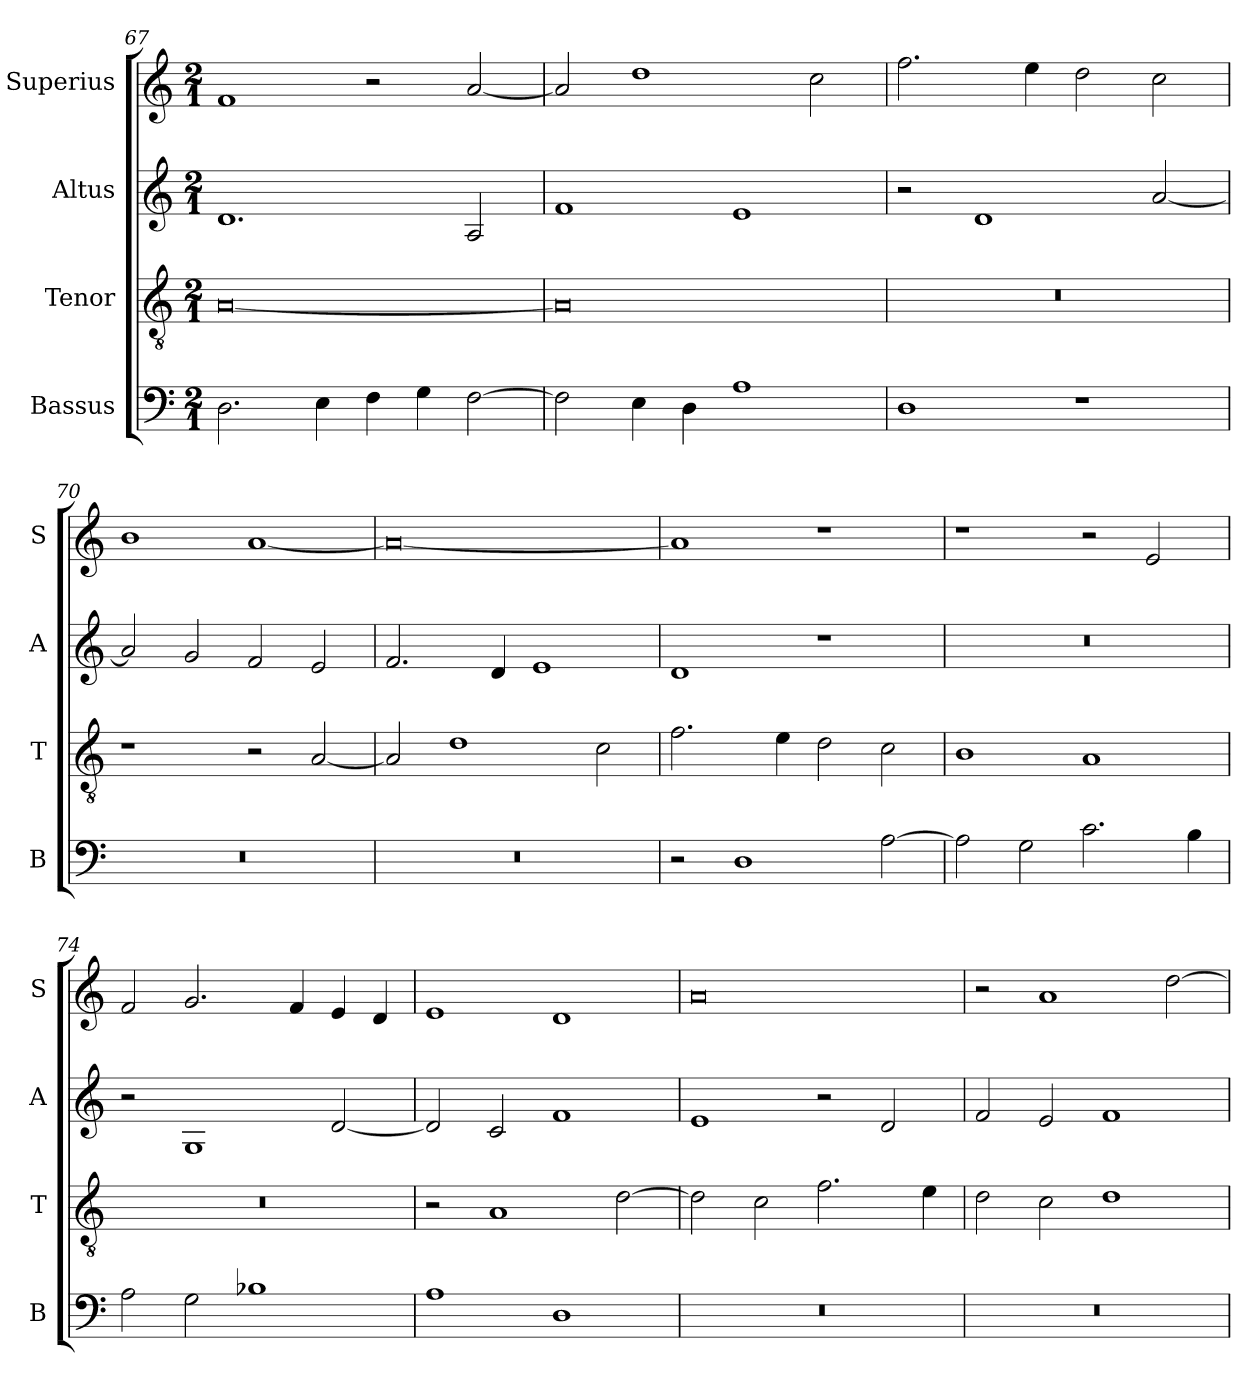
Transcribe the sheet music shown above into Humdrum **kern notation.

**kern	**kern	**kern	**kern
*part4	*part3	*part2	*part1
*staff4	*staff3	*staff2	*staff1
*I"Bassus	*I"Tenor	*I"Altus	*I"Superius
*I'B	*I'T	*I'A	*I'S
*clefF4	*clefGv2	*clefG2	*clefG2
*k[]	*k[]	*k[]	*k[]
*M2/1	*M2/1	*M2/1	*M2/1
=67	=67	=67	=67
2.D\	[0A	1.d	1f
4E\	.	.	.
4F\	.	.	2r
4G\	.	.	.
[2F\	.	2A/	[2a/
=68	=68	=68	=68
2F\]	0A]	1f	2a/]
4E\	.	.	1dd
4D\	.	.	.
1A	.	1e	.
.	.	.	2cc\
=69	=69	=69	=69
1D	0r	2r	2.ff\
.	.	1d	.
.	.	.	4ee\
1r	.	.	2dd\
.	.	[2a/	2cc\
=70	=70	=70	=70
0r	1r	2a/]	1b
.	.	2g/	.
.	2r	2f/	[1a
.	[2A/	2e/	.
=71	=71	=71	=71
0r	2A/]	2.f/	0a_
.	1d	.	.
.	.	4d/	.
.	.	1e	.
.	2c\	.	.
=72	=72	=72	=72
2r	2.f\	1d	1a]
1D	.	.	.
.	4e\	.	.
.	2d\	1r	1r
[2A\	2c\	.	.
=73	=73	=73	=73
2A\]	1B	0r	1r
2G\	.	.	.
2.c\	1A	.	2r
.	.	.	2e/
4B\	.	.	.
=74	=74	=74	=74
2A\	0r	2r	2f/
2G\	.	1G	2.g/
1B-X	.	.	.
.	.	.	4f/
.	.	[2d/	4e/
.	.	.	4d/
=75	=75	=75	=75
1A	2r	2d/]	1e
.	1A	2c/	.
1D	.	1f	1d
.	[2d\	.	.
=76	=76	=76	=76
0r	2d\]	1e	0a
.	2c\	.	.
.	2.f\	2r	.
.	.	2d/	.
.	4e\	.	.
=77	=77	=77	=77
0r	2d\	2f/	2r
.	2c\	2e/	1a
.	1d	1f	.
.	.	.	[2dd\
=	=	=	=
*-	*-	*-	*-
